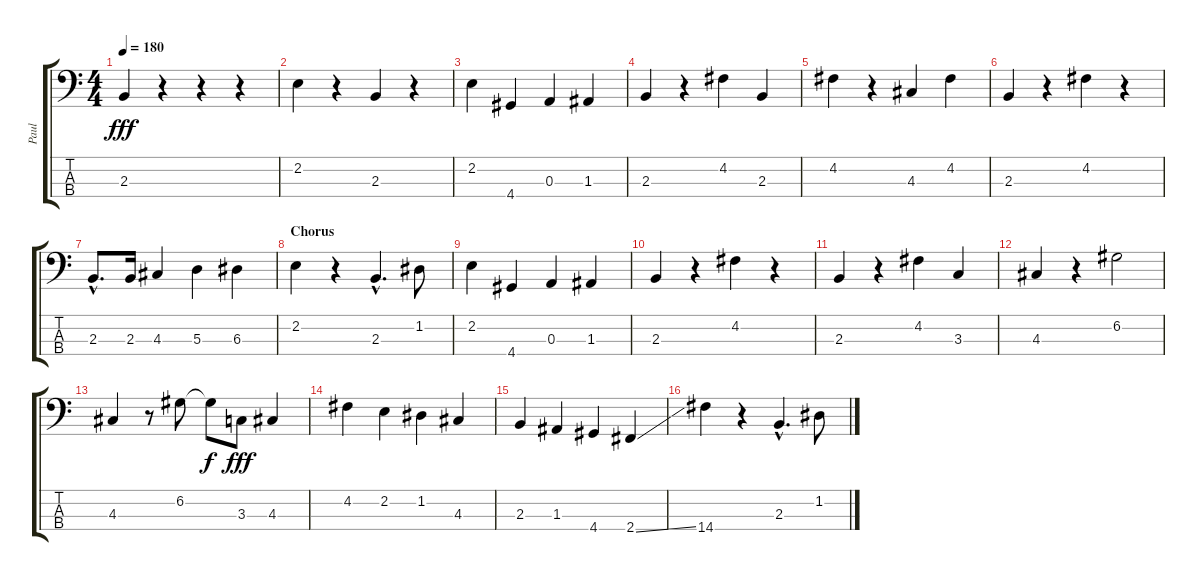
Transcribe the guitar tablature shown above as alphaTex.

\track ("Paul" "Paul") {instrument electricbasspick}
\staff {score tabs}
\tuning (G2 D2 A1 E1) {hide}
\ts (4 4)
\tempo 180
\clef f4
\ks c
2.3.4{dy fff} r.4 r.4 r.4 |
2.2.4 r.4 2.3.4 r.4 |
2.2.4 4.4.4 0.3.4 1.3.4 |
2.3.4 r.4 4.2.4 2.3.4 |
4.2.4 r.4 4.3.4 4.2.4 |
2.3.4 r.4 4.2.4 r.4 |
2.3{hac}.8{d} 2.3.16 4.3.4 5.3.4 6.3.4 |
\section ("" "Chorus")
2.2.4 r.4 2.3{hac}.4{d} 1.2.8 |
2.2.4 4.4.4 0.3.4 1.3.4 |
2.3.4 r.4 4.2.4 r.4 |
2.3.4 r.4 4.2.4 3.3.4 |
4.3.4 r.4 6.2.2 |
4.3.4 r.8 6.2.8 6.2{t}.8{dy f} 3.3.8{dy fff} 4.3.4 |
4.2.4 2.2.4 1.2.4 4.3.4 |
2.3.4 1.3.4 4.4.4 2.4{ss}.4 |
14.4.4 r.4 2.3{hac}.4{d} 1.2.8
